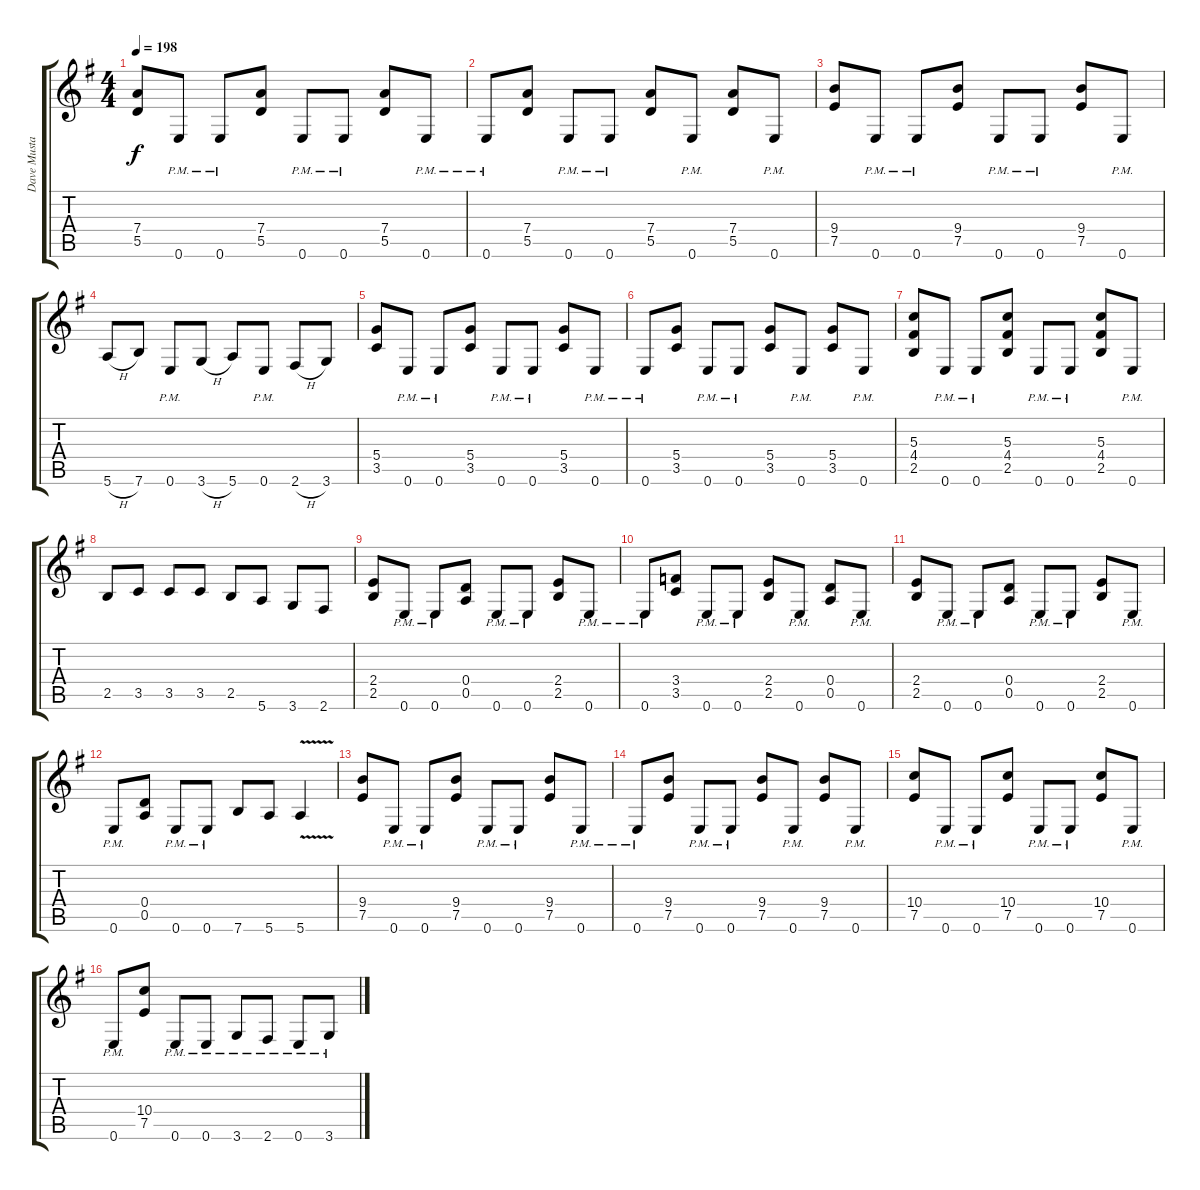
\track ("Dave Mustaine" "Dave Musta") {instrument distortionguitar}
\staff {score tabs}
\tuning (E4 B3 G3 D3 A2 E2) {hide}
\ts (4 4)
\tempo 198
\clef g2
\ks g
(7.4 5.5).8{dy f} 0.6{pm}.8 0.6{pm}.8 (7.4 5.5).8 0.6{pm}.8 0.6{pm}.8 (7.4 5.5).8 0.6{pm}.8 |
0.6{pm}.8 (7.4 5.5).8 0.6{pm}.8 0.6{pm}.8 (7.4 5.5).8 0.6{pm}.8 (7.4 5.5).8 0.6{pm}.8 |
(9.4 7.5).8 0.6{pm}.8 0.6{pm}.8 (9.4 7.5).8 0.6{pm}.8 0.6{pm}.8 (9.4 7.5).8 0.6{pm}.8 |
5.6{h}.8 7.6.8 0.6{pm}.8 3.6{h}.8 5.6.8 0.6{pm}.8 2.6{h}.8 3.6.8 |
(5.4 3.5).8 0.6{pm}.8 0.6{pm}.8 (5.4 3.5).8 0.6{pm}.8 0.6{pm}.8 (5.4 3.5).8 0.6{pm}.8 |
0.6{pm}.8 (5.4 3.5).8 0.6{pm}.8 0.6{pm}.8 (5.4 3.5).8 0.6{pm}.8 (5.4 3.5).8 0.6{pm}.8 |
(5.3 4.4 2.5).8 0.6{pm}.8 0.6{pm}.8 (5.3 4.4 2.5).8 0.6{pm}.8 0.6{pm}.8 (5.3 4.4 2.5).8 0.6{pm}.8 |
2.5.8 3.5.8 3.5.8 3.5.8 2.5.8 5.6.8 3.6.8 2.6.8 |
(2.4 2.5).8 0.6{pm}.8 0.6{pm}.8 (0.4 0.5).8 0.6{pm}.8 0.6{pm}.8 (2.4 2.5).8 0.6{pm}.8 |
0.6{pm}.8 (3.4 3.5).8 0.6{pm}.8 0.6{pm}.8 (2.4 2.5).8 0.6{pm}.8 (0.4 0.5).8 0.6{pm}.8 |
(2.4 2.5).8 0.6{pm}.8 0.6{pm}.8 (0.4 0.5).8 0.6{pm}.8 0.6{pm}.8 (2.4 2.5).8 0.6{pm}.8 |
0.6{pm}.8 (0.4 0.5).8 0.6{pm}.8 0.6{pm}.8 7.6.8 5.6.8 5.6{v}.4 |
(9.4 7.5).8 0.6{pm}.8 0.6{pm}.8 (9.4 7.5).8 0.6{pm}.8 0.6{pm}.8 (9.4 7.5).8 0.6{pm}.8 |
0.6{pm}.8 (9.4 7.5).8 0.6{pm}.8 0.6{pm}.8 (9.4 7.5).8 0.6{pm}.8 (9.4 7.5).8 0.6{pm}.8 |
(10.4 7.5).8 0.6{pm}.8 0.6{pm}.8 (10.4 7.5).8 0.6{pm}.8 0.6{pm}.8 (10.4 7.5).8 0.6{pm}.8 |
0.6{pm}.8 (10.4 7.5).8 0.6{pm}.8 0.6{pm}.8 3.6{pm}.8 2.6{pm}.8 0.6{pm}.8 3.6{pm}.8
